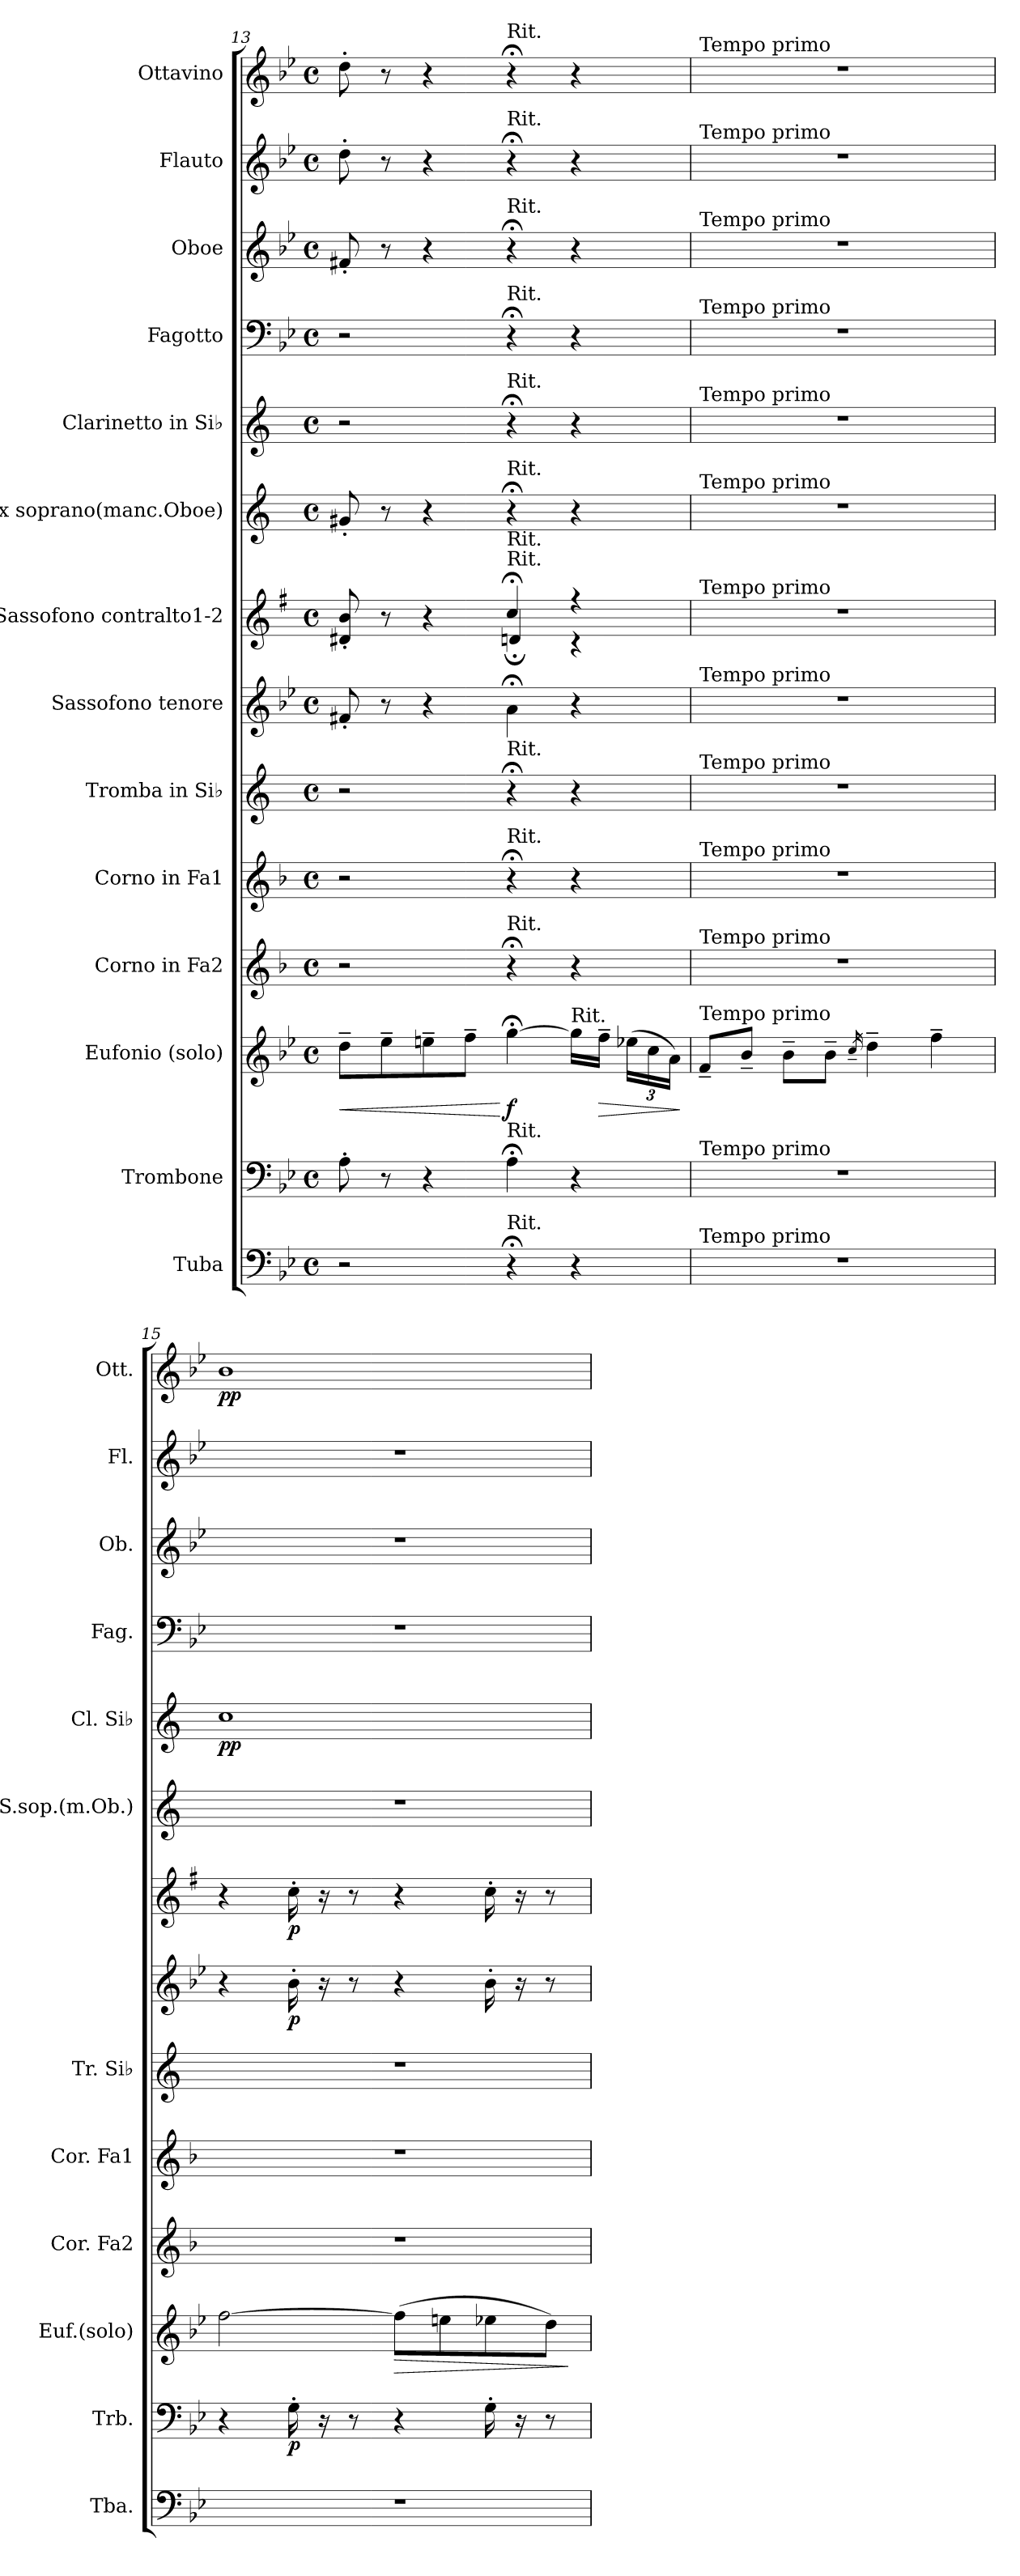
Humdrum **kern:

**kern	**kern	**dynam	**kern	**dynam	**kern	**kern	**kern	**kern	**dynam	**kern	**dynam	**kern	**kern	**dynam	**kern	**kern	**kern	**kern	**dynam
*part14	*part13	*part13	*part12	*part12	*part11	*part10	*part9	*part8	*part8	*part7	*part7	*part6	*part5	*part5	*part4	*part3	*part2	*part1	*part1
*staff14	*staff13	*staff13	*staff12	*staff12	*staff11	*staff10	*staff9	*staff8	*staff8	*staff7	*staff7	*staff6	*staff5	*staff5	*staff4	*staff3	*staff2	*staff1	*staff1
*I"Tuba	*I"Trombone	*	*I"Eufonio (solo)	*	*I"Corno in Fa2	*I"Corno in Fa1	*I"Tromba in Si♭	*I"Sassofono tenore	*	*I"Sassofono contralto1-2	*	*I"Sax soprano(manc.Oboe)	*I"Clarinetto in Si♭	*	*I"Fagotto	*I"Oboe	*I"Flauto	*I"Ottavino	*
*I'Tba.	*I'Trb.	*	*I'Euf.(solo)	*	*I'Cor. Fa2	*I'Cor. Fa1	*I'Tr. Si♭	*	*	*	*	*I'S.sop.(m.Ob.)	*I'Cl. Si♭	*	*I'Fag.	*I'Ob.	*I'Fl.	*I'Ott.	*
*clefF4	*clefF4	*	*clefG2	*	*clefG2	*clefG2	*clefG2	*clefG2	*	*clefG2	*	*clefG2	*clefG2	*	*clefF4	*clefG2	*clefG2	*clefG2	*
*	*	*	*ITrd8c14	*	*ITrd4c7	*ITrd4c7	*ITrd1c2	*ITrd8c14	*	*ITrd5c9	*	*ITrd1c2	*ITrd1c2	*	*	*	*	*ITrd-7c-12	*
*k[b-e-]	*k[b-e-]	*	*k[b-e-]	*	*k[b-e-]	*k[b-e-]	*k[b-e-]	*k[b-e-]	*	*k[b-e-]	*	*k[b-e-]	*k[b-e-]	*	*k[b-e-]	*k[b-e-]	*k[b-e-]	*k[b-e-]	*
*M4/4	*M4/4	*	*M4/4	*	*M4/4	*M4/4	*M4/4	*M4/4	*	*M4/4	*	*M4/4	*M4/4	*	*M4/4	*M4/4	*M4/4	*M4/4	*
*met(c)	*met(c)	*	*met(c)	*	*met(c)	*met(c)	*met(c)	*met(c)	*	*met(c)	*	*met(c)	*met(c)	*	*met(c)	*met(c)	*met(c)	*met(c)	*
=13	=13	=13	=13	=13	=13	=13	=13	=13	=13	=13	=13	=13	=13	=13	=13	=13	=13	=13	=13
!	!	!	!	!LO:HP:b	!	!	!	!	!	!	!	!	!	!	!	!	!	!	!
*	*	*	*	*	*	*	*	*	*	*^	*	*	*	*	*	*	*	*	*
2r	8A'\	.	8d~\L	<	2r	2r	2r	8F#X'/	.	8F#X/' 8d/'	2ryy	.	8f#X'/	2r	.	2r	8f#X'/	8dd'\	8ddd'\	.
.	8r	.	8e-~\	.	.	.	.	8r	.	8r	.	.	8r	.	.	.	8r	8r	8r	.
.	4r	.	8en~\	.	.	.	.	4r	.	4r	.	.	4r	.	.	.	4r	4r	4r	.
.	.	.	8f~\J	.	.	.	.	.	.	.	.	.	.	.	.	.	.	.	.	.
*	*	*	*	*	*	*	*	*	*	*	*	*	*	*	*	*	*	*	*MM30	*
!	!	!	!	!	!	!	!	!	!	!	!	!	!	!	!	!	!	!	!LO:TX:a:t=Rit.	!
!	!	!	!	!	!	!	!	!	!	!	!	!	!	!	!	!	!	!LO:TX:a:t=Rit.	!	!
!	!	!	!	!	!	!	!	!	!	!	!	!	!	!	!	!	!LO:TX:a:t=Rit.	!	!	!
!	!	!	!	!	!	!	!	!	!	!	!	!	!	!	!	!LO:TX:a:t=Rit.	!	!	!	!
!	!	!	!	!	!	!	!	!	!	!	!	!	!	!LO:TX:a:t=Rit.	!	!	!	!	!	!
!	!	!	!	!	!	!	!	!	!	!	!	!	!LO:TX:a:t=Rit.	!	!	!	!	!	!	!
!	!	!	!	!	!	!	!	!	!	!LO:TX:a:t=Rit.	!	!	!	!	!	!	!	!	!	!
!	!	!	!	!	!	!	!	!	!	!LO:TX:a:t=Rit.	!	!	!	!	!	!	!	!	!	!
!	!	!	!	!	!	!	!LO:TX:a:t=Rit.	!	!	!	!	!	!	!	!	!	!	!	!	!
!	!	!	!	!	!	!LO:TX:a:t=Rit.	!	!	!	!	!	!	!	!	!	!	!	!	!	!
!	!	!	!	!	!LO:TX:a:t=Rit.	!	!	!	!	!	!	!	!	!	!	!	!	!	!	!
!	!LO:TX:a:t=Rit.	!	!	!	!	!	!	!	!	!	!	!	!	!	!	!	!	!	!	!
!LO:TX:a:t=Rit.	!	!	!	!	!	!	!	!	!	!	!	!	!	!	!	!	!	!	!	!
!	!	!	!	!LO:DY:n=1:b	!	!	!	!	!	!	!	!	!	!	!	!	!	!	!	!
4r;<	4A;<\	.	[4g;<\	[ f	4r;<	4r;<	4r;<	4A;<\	.	4e-;</	4Fn;</	.	4r;<	4r;<	.	4r;<	4r;<	4r;<	4r;<	.
!	!	!	!LO:TX:a:t=Rit.	!	!	!	!	!	!	!	!	!	!	!	!	!	!	!	!	!
4r	4r	.	16g\LL]	.	4r	4r	4r	4r	.	4r	4r	.	4r	4r	.	4r	4r	4r	4r	.
!	!	!	!	!LO:HP:b	!	!	!	!	!	!	!	!	!	!	!	!	!	!	!	!
.	.	.	16f~\JJ	>	.	.	.	.	.	.	.	.	.	.	.	.	.	.	.	.
*	*	*	*Xbrackettup	*	*	*	*	*	*	*	*	*	*	*	*	*	*	*	*	*
.	.	.	(>24e-X\LL	.	.	.	.	.	.	.	.	.	.	.	.	.	.	.	.	.
.	.	.	24c\	.	.	.	.	.	.	.	.	.	.	.	.	.	.	.	.	.
.	.	.	24A\JJ)	.	.	.	.	.	.	.	.	.	.	.	.	.	.	.	.	.
*	*	*	*	*	*	*	*	*	*	*v	*v	*	*	*	*	*	*	*	*	*
.	.	.	.	]	.	.	.	.	.	.	.	.	.	.	.	.	.	.	.
=14	=14	=14	=14	=14	=14	=14	=14	=14	=14	=14	=14	=14	=14	=14	=14	=14	=14	=14	=14
*	*	*	*	*	*	*	*	*	*	*	*	*	*	*	*	*	*	*MM56	*
!	!	!	!	!	!	!	!	!	!	!	!	!	!	!	!	!	!	!LO:TX:a:t=Tempo primo	!
!	!	!	!	!	!	!	!	!	!	!	!	!	!	!	!	!	!LO:TX:a:t=Tempo primo	!	!
!	!	!	!	!	!	!	!	!	!	!	!	!	!	!	!	!LO:TX:a:t=Tempo primo	!	!	!
!	!	!	!	!	!	!	!	!	!	!	!	!	!	!	!LO:TX:a:t=Tempo primo	!	!	!	!
!	!	!	!	!	!	!	!	!	!	!	!	!	!LO:TX:a:t=Tempo primo	!	!	!	!	!	!
!	!	!	!	!	!	!	!	!	!	!	!	!LO:TX:a:t=Tempo primo	!	!	!	!	!	!	!
!	!	!	!	!	!	!	!	!	!	!LO:TX:a:t=Tempo primo	!	!	!	!	!	!	!	!	!
!	!	!	!	!	!	!	!	!LO:TX:a:t=Tempo primo	!	!	!	!	!	!	!	!	!	!	!
!	!	!	!	!	!	!	!LO:TX:a:t=Tempo primo	!	!	!	!	!	!	!	!	!	!	!	!
!	!	!	!	!	!	!LO:TX:a:t=Tempo primo	!	!	!	!	!	!	!	!	!	!	!	!	!
!	!	!	!	!	!LO:TX:a:t=Tempo primo	!	!	!	!	!	!	!	!	!	!	!	!	!	!
!	!	!	!LO:TX:a:t=Tempo primo	!	!	!	!	!	!	!	!	!	!	!	!	!	!	!	!
!	!LO:TX:a:t=Tempo primo	!	!	!	!	!	!	!	!	!	!	!	!	!	!	!	!	!	!
!LO:TX:a:t=Tempo primo	!	!	!	!	!	!	!	!	!	!	!	!	!	!	!	!	!	!	!
1r	1r	.	8F~/L	.	1r	1r	1r	1r	.	1r	.	1r	1r	.	1r	1r	1r	1r	.
.	.	.	8B-~/J	.	.	.	.	.	.	.	.	.	.	.	.	.	.	.	.
.	.	.	8B-~\L	.	.	.	.	.	.	.	.	.	.	.	.	.	.	.	.
.	.	.	8B-~\J	.	.	.	.	.	.	.	.	.	.	.	.	.	.	.	.
.	.	.	16qc~/	.	.	.	.	.	.	.	.	.	.	.	.	.	.	.	.
.	.	.	4d~\	.	.	.	.	.	.	.	.	.	.	.	.	.	.	.	.
.	.	.	4f~\	.	.	.	.	.	.	.	.	.	.	.	.	.	.	.	.
=15	=15	=15	=15	=15	=15	=15	=15	=15	=15	=15	=15	=15	=15	=15	=15	=15	=15	=15	=15
!	!	!	!	!	!	!	!	!	!	!	!	!	!	!LO:DY:b	!	!	!	!	!LO:DY:b
1r	4r	.	[2f\	.	1r	1r	1r	4r	.	4r	.	1r	1b-	pp	1r	1r	1r	1bb-	pp
!	!	!LO:DY:b	!	!	!	!	!	!	!LO:DY:b	!	!LO:DY:b	!	!	!	!	!	!	!	!
.	16G'\	p	.	.	.	.	.	16B-'\	p	16e-'\	p	.	.	.	.	.	.	.	.
.	16r	.	.	.	.	.	.	16r	.	16r	.	.	.	.	.	.	.	.	.
.	8r	.	.	.	.	.	.	8r	.	8r	.	.	.	.	.	.	.	.	.
!	!	!	!	!LO:HP:b	!	!	!	!	!	!	!	!	!	!	!	!	!	!	!
.	4r	.	(>8f\L]	>	.	.	.	4r	.	4r	.	.	.	.	.	.	.	.	.
.	.	.	8en\	.	.	.	.	.	.	.	.	.	.	.	.	.	.	.	.
.	16G'\	.	8e-X\	.	.	.	.	16B-'\	.	16e-'\	.	.	.	.	.	.	.	.	.
.	16r	.	.	.	.	.	.	16r	.	16r	.	.	.	.	.	.	.	.	.
.	8r	.	8d\J)	.	.	.	.	8r	.	8r	.	.	.	.	.	.	.	.	.
.	.	.	.	]	.	.	.	.	.	.	.	.	.	.	.	.	.	.	.
=	=	=	=	=	=	=	=	=	=	=	=	=	=	=	=	=	=	=	=
*-	*-	*-	*-	*-	*-	*-	*-	*-	*-	*-	*-	*-	*-	*-	*-	*-	*-	*-	*-
